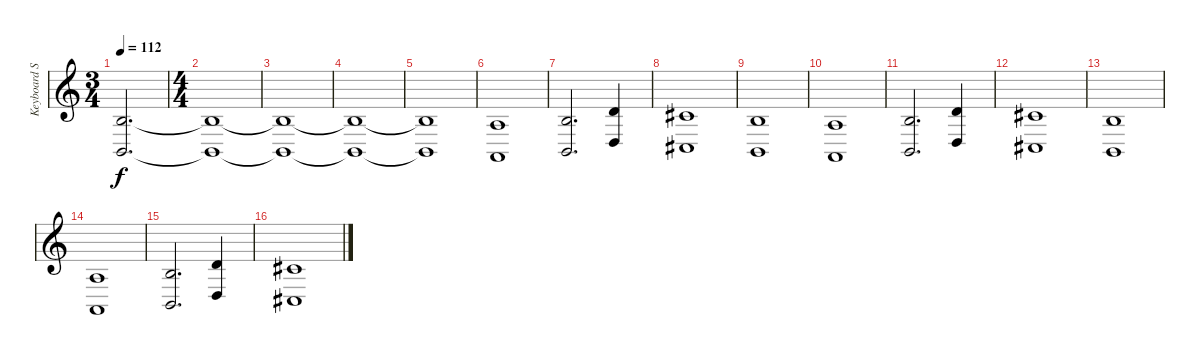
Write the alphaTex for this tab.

\track ("Keyboard Strings" "Keyboard S") {instrument stringensemble1}
\staff {score}
\tuning (E4 B3 G3 D3 A2 E2) {hide}
\ts (3 4)
\tempo 112
\clef g2
\ks c
(4.3 2.5).2{d dy f volume 9 instrument stringensemble1} |
\ts (4 4)
(4.3{t} 2.5{t}).1 |
(4.3{t} 2.5{t}).1 |
(4.3{t} 2.5{t}).1 |
(4.3{t} 2.5{t}).1 |
(2.3 0.5).1 |
(4.3 2.5).2{d} (7.3 5.5).4 |
(6.3 4.5).1 |
(4.3 2.5).1 |
(2.3 0.5).1 |
(4.3 2.5).2{d} (7.3 5.5).4 |
(6.3 4.5).1 |
(4.3 2.5).1 |
(2.3 0.5).1 |
(4.3 2.5).2{d} (7.3 5.5).4 |
(6.3 4.5).1
